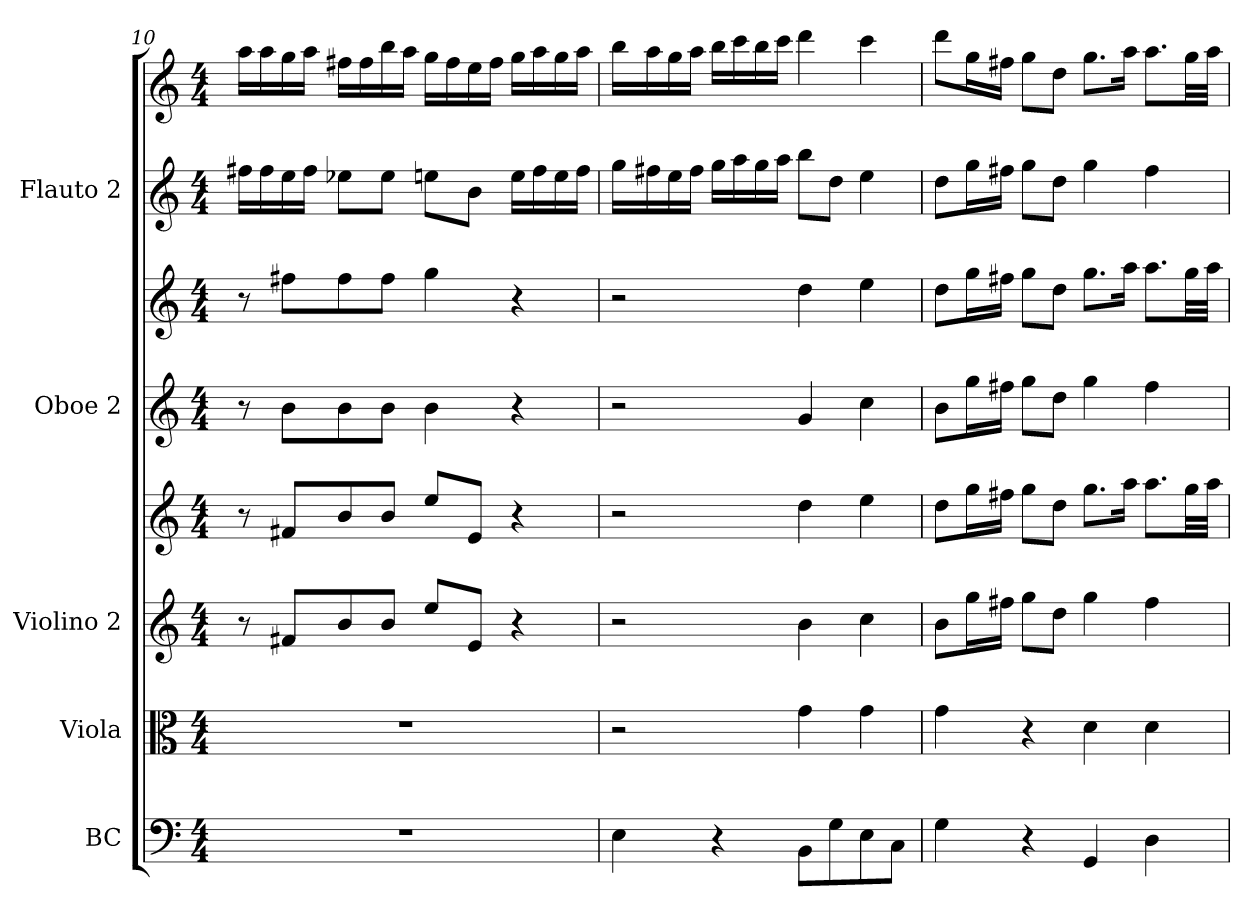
**kern	**kern	**kern	**kern	**kern	**kern	**kern	**kern
*part5	*part4	*part3	*part3	*part2	*part2	*part1	*part1
*staff8	*staff7	*staff6	*staff5	*staff4	*staff3	*staff2	*staff1
*I"BC	*I"Viola	*I"Violino 2	*	*I"Oboe 2	*	*I"Flauto 2	*
*I'BC	*I'Vla	*I'Vl.2	*	*I'Ob.2	*	*I'Fl.2	*
!!LO:LB:g=z
*clefF4	*clefC3	*clefG2	*clefG2	*clefG2	*clefG2	*clefG2	*clefG2
*k[]	*k[]	*k[]	*k[]	*k[]	*k[]	*k[]	*k[]
*M4/4	*M4/4	*M4/4	*M4/4	*M4/4	*M4/4	*M4/4	*M4/4
=10	=10	=10	=10	=10	=10	=10	=10
1r	1r	8r	8r	8r	8r	16ff#X\LL	16aa\LL
.	.	.	.	.	.	16ff#\	16aa\
.	.	8f#X/L	8f#X/L	8b\L	8ff#X\L	16ee\	16gg\
.	.	.	.	.	.	16ff#\JJ	16aa\JJ
.	.	8b/	8b/	8b\	8ff#\	8ee-X\L	16ff#X\LL
.	.	.	.	.	.	.	16ff#\
.	.	8b/J	8b/J	8b\J	8ff#\J	8ee-\J	16bb\
.	.	.	.	.	.	.	16aa\JJ
.	.	8ee/L	8ee/L	4b\	4gg\	8een\L	16gg\LL
.	.	.	.	.	.	.	16ff#\
.	.	8e/J	8e/J	.	.	8b\J	16ee\
.	.	.	.	.	.	.	16ff#\JJ
.	.	4r	4r	4r	4r	16ee\LL	16gg\LL
.	.	.	.	.	.	16ff#\	16aa\
.	.	.	.	.	.	16ee\	16gg\
.	.	.	.	.	.	16ff#\JJ	16aa\JJ
=11	=11	=11	=11	=11	=11	=11	=11
4E\	2r	2r	2r	2r	2r	16gg\LL	16bb\LL
.	.	.	.	.	.	16ff#X\	16aa\
.	.	.	.	.	.	16ee\	16gg\
.	.	.	.	.	.	16ff#\JJ	16aa\JJ
4r	.	.	.	.	.	16gg\LL	16bb\LL
.	.	.	.	.	.	16aa\	16ccc\
.	.	.	.	.	.	16gg\	16bb\
.	.	.	.	.	.	16aa\JJ	16ccc\JJ
8BB\L	4g\	4b\	4dd\	4g/	4dd\	8bb\L	4ddd\
8G\	.	.	.	.	.	8dd\J	.
8E\	4g\	4cc\	4ee\	4cc\	4ee\	4ee\	4ccc\
8C\J	.	.	.	.	.	.	.
!!LO:PB:g=z
=12	=12	=12	=12	=12	=12	=12	=12
4G\	4g\	8b\L	8dd\L	8b\L	8dd\L	8dd\L	8ddd\L
.	.	16gg\L	16gg\L	16gg\L	16gg\L	16gg\L	16gg\L
.	.	16ff#X\JJ	16ff#X\JJ	16ff#X\JJ	16ff#X\JJ	16ff#X\JJ	16ff#X\JJ
4r	4r	8gg\L	8gg\L	8gg\L	8gg\L	8gg\L	8gg\L
.	.	8dd\J	8dd\J	8dd\J	8dd\J	8dd\J	8dd\J
4GG/	4d\	4gg\	8.gg\L	4gg\	8.gg\L	4gg\	8.gg\L
.	.	.	16aa\Jk	.	16aa\Jk	.	16aa\Jk
4D\	4d\	4ff#\	8.aa\L	4ff#\	8.aa\L	4ff#\	8.aa\L
.	.	.	32gg\LL	.	32gg\LL	.	32gg\LL
.	.	.	32aa\JJJ	.	32aa\JJJ	.	32aa\JJJ
=	=	=	=	=	=	=	=
*-	*-	*-	*-	*-	*-	*-	*-
